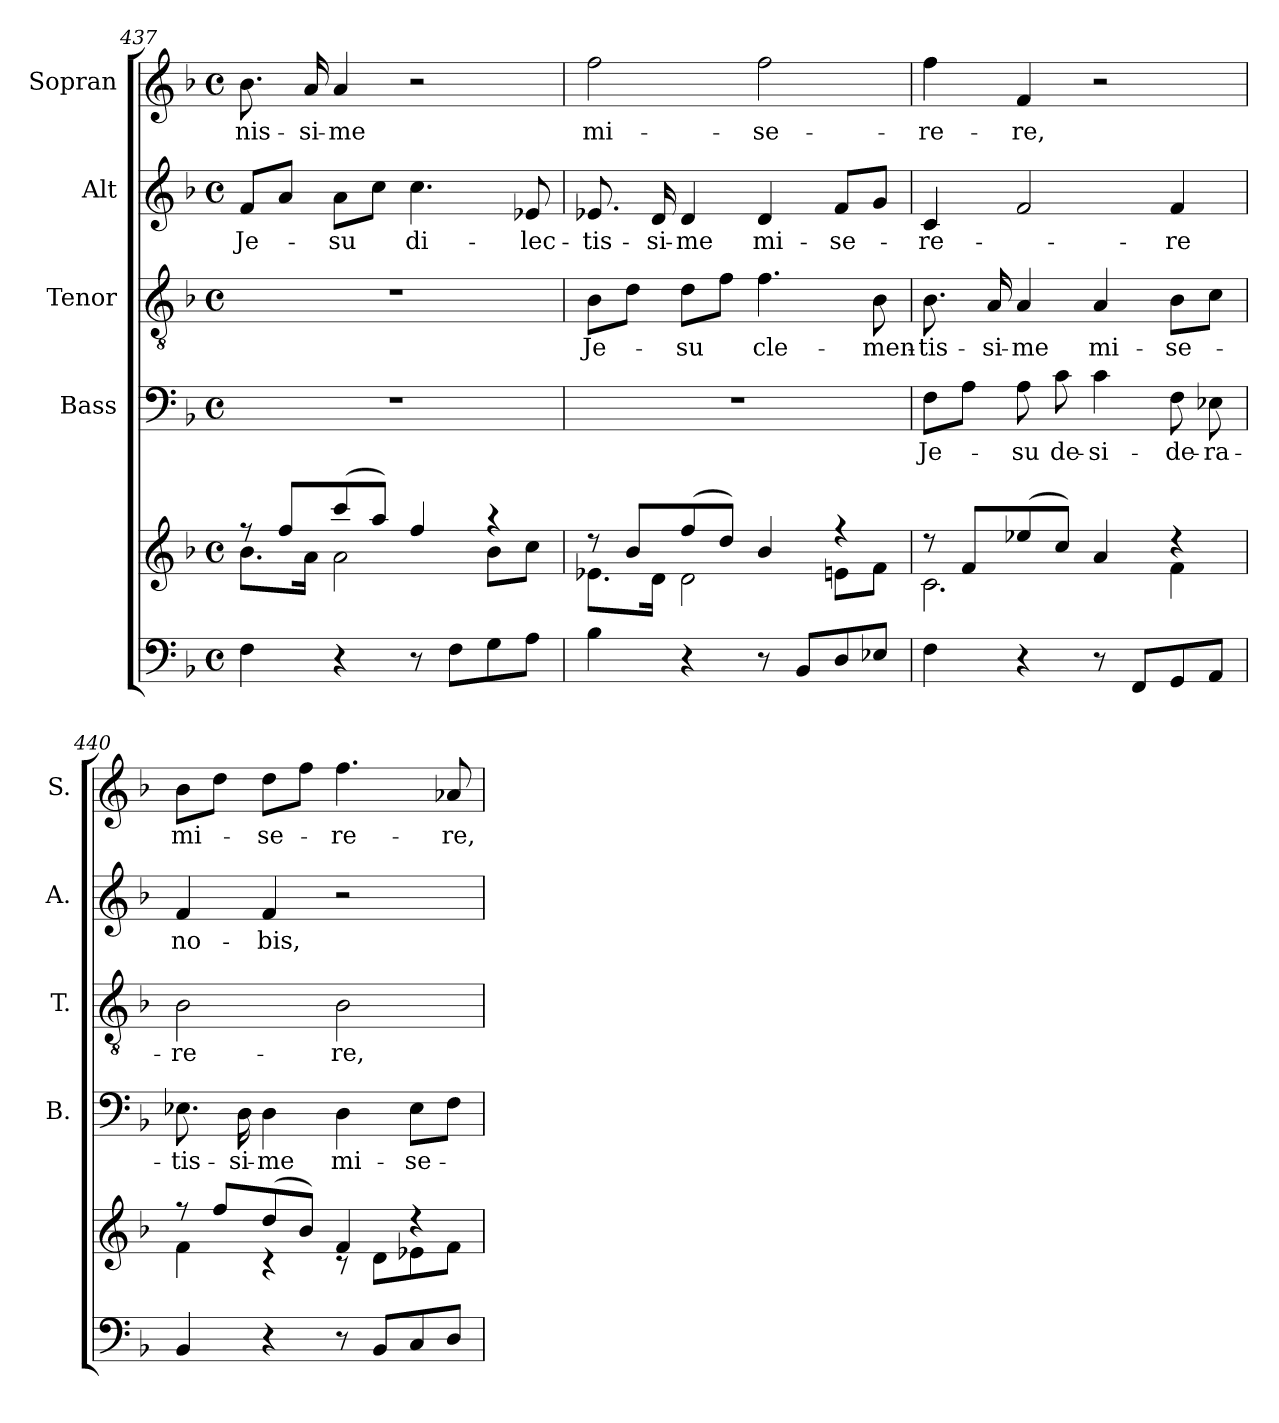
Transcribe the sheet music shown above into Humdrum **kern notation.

**kern	**kern	**kern	**text	**kern	**text	**kern	**text	**kern	**text
*part5	*part5	*part4	*part4	*part3	*part3	*part2	*part2	*part1	*part1
*staff6	*staff5	*staff4	*staff4	*staff3	*staff3	*staff2	*staff2	*staff1	*staff1
*	*	*I"Bass	*	*I"Tenor	*	*I"Alt	*	*I"Sopran	*
*	*	*I'B.	*	*I'T.	*	*I'A.	*	*I'S.	*
!!LO:LB:g=z
*clefF4	*clefG2	*clefF4	*	*clefGv2	*	*clefG2	*	*clefG2	*
*k[b-]	*k[b-]	*k[b-]	*	*k[b-]	*	*k[b-]	*	*k[b-]	*
*F:	*F:	*F:	*	*F:	*	*F:	*	*F:	*
*M4/4	*M4/4	*M4/4	*	*M4/4	*	*M4/4	*	*M4/4	*
*met(c)	*met(c)	*met(c)	*	*met(c)	*	*met(c)	*	*met(c)	*
=437	=437	=437	=437	=437	=437	=437	=437	=437	=437
*	*^	*	*	*	*	*	*	*	*
!	!	!	!	!	!	!	!	!LO:LY:b	!	!LO:LY:b
4F\	8rff	8.b-\L	1r	.	1r	.	8f/L	Je-	8.b-\	-nis-
.	8ff/L	.	.	.	.	.	8a/J	.	.	.
!	!	!	!	!	!	!	!	!	!	!LO:LY:b
.	.	16a\Jk	.	.	.	.	.	.	16a/	-si-
!	!	!	!	!	!	!	!	!LO:LY:b	!	!LO:LY:b
4r	(>8ccc/	2a\	.	.	.	.	8a\L	-su	4a/	-me
.	8aa/J)	.	.	.	.	.	8cc\J	.	.	.
!	!	!	!	!	!	!	!	!LO:LY:b	!	!
8r	4ff/	.	.	.	.	.	4.cc\	di-	2r	.
8F\L	.	.	.	.	.	.	.	.	.	.
8G\	4rgg	8b-\L	.	.	.	.	.	.	.	.
!	!	!	!	!	!	!	!	!LO:LY:b	!	!
8A\J	.	8cc\J	.	.	.	.	8e-X/	-lec-	.	.
=438	=438	=438	=438	=438	=438	=438	=438	=438	=438	=438
!	!	!	!	!	!	!LO:LY:b	!	!LO:LY:b	!	!LO:LY:b
4B-\	8rcc	8.e-X\L	1r	.	8B-\L	Je-	8.e-X/	-tis-	2ff\	mi-
.	8b-/L	.	.	.	8d\J	.	.	.	.	.
!	!	!	!	!	!	!	!	!LO:LY:b	!	!
.	.	16d\Jk	.	.	.	.	16d/	-si-	.	.
!	!	!	!	!	!	!LO:LY:b	!	!LO:LY:b	!	!
4r	(>8ff/	2d\	.	.	8d\L	-su	4d/	-me	.	.
.	8dd/J)	.	.	.	8f\J	.	.	.	.	.
!	!	!	!	!	!	!LO:LY:b	!	!LO:LY:b	!	!LO:LY:b
8r	4b-/	.	.	.	4.f\	cle-	4d/	mi-	2ff\	-se-
8BB-/L	.	.	.	.	.	.	.	.	.	.
!	!	!	!	!	!	!	!	!LO:LY:b	!	!
8D/	4ree	8en\L	.	.	.	.	8f/L	-se-	.	.
!	!	!	!	!	!	!LO:LY:b	!	!	!	!
8E-X/J	.	8f\J	.	.	8B-\	-men-	8g/J	.	.	.
=439	=439	=439	=439	=439	=439	=439	=439	=439	=439	=439
!	!	!	!	!LO:LY:b	!	!LO:LY:b	!	!LO:LY:b	!	!LO:LY:b
4F\	8rcc	2.c\	8F\L	Je-	8.B-\	-tis-	4c/	-re-	4ff\	-re-
.	8f/L	.	8A\J	.	.	.	.	.	.	.
!	!	!	!	!	!	!LO:LY:b	!	!	!	!
.	.	.	.	.	16A/	-si-	.	.	.	.
!	!	!	!	!LO:LY:b	!	!LO:LY:b	!	!	!	!LO:LY:b
4r	(>8ee-X/	.	8A\	-su	4A/	-me	2f/	.	4f/	-re,
!	!	!	!	!LO:LY:b	!	!	!	!	!	!
.	8cc/J)	.	8c\	de-	.	.	.	.	.	.
!	!	!	!	!LO:LY:b	!	!LO:LY:b	!	!	!	!
8r	4a/	.	4c\	-si-	4A/	mi-	.	.	2r	.
8FF/L	.	.	.	.	.	.	.	.	.	.
!	!	!	!	!LO:LY:b	!	!LO:LY:b	!	!LO:LY:b	!	!
8GG/	4rdd	4f\	8F\	-de-	8B-\L	-se-	4f/	-re	.	.
!	!	!	!	!LO:LY:b	!	!	!	!	!	!
8AA/J	.	.	8E-X\	-ra-	8c\J	.	.	.	.	.
=440	=440	=440	=440	=440	=440	=440	=440	=440	=440	=440
!	!	!	!	!LO:LY:b	!	!LO:LY:b	!	!LO:LY:b	!	!LO:LY:b
4BB-/	8ree	4f\	8.E-X\	-tis-	2B-\	-re-	4f/	no-	8b-\L	mi-
.	8ff/L	.	.	.	.	.	.	.	8dd\J	.
!	!	!	!	!LO:LY:b	!	!	!	!	!	!
.	.	.	16D\	-si-	.	.	.	.	.	.
!	!	!	!	!LO:LY:b	!	!	!	!LO:LY:b	!	!LO:LY:b
4r	(>8dd/	4rc	4D\	-me	.	.	4f/	-bis,	8dd\L	-se-
.	8b-/J)	.	.	.	.	.	.	.	8ff\J	.
!	!	!	!	!LO:LY:b	!	!LO:LY:b	!	!	!	!LO:LY:b
8r	4f/	8rB	4D\	mi-	2B-\	-re,	2r	.	4.ff\	-re-
8BB-/L	.	8d\L	.	.	.	.	.	.	.	.
!	!	!	!	!LO:LY:b	!	!	!	!	!	!
8C/	4rdd	8e-X\	8E-\L	-se-	.	.	.	.	.	.
!	!	!	!	!	!	!	!	!	!	!LO:LY:b
8D/J	.	8f\J	8F\J	.	.	.	.	.	8a-X/	-re,
*	*v	*v	*	*	*	*	*	*	*	*
=	=	=	=	=	=	=	=	=	=
*-	*-	*-	*-	*-	*-	*-	*-	*-	*-
